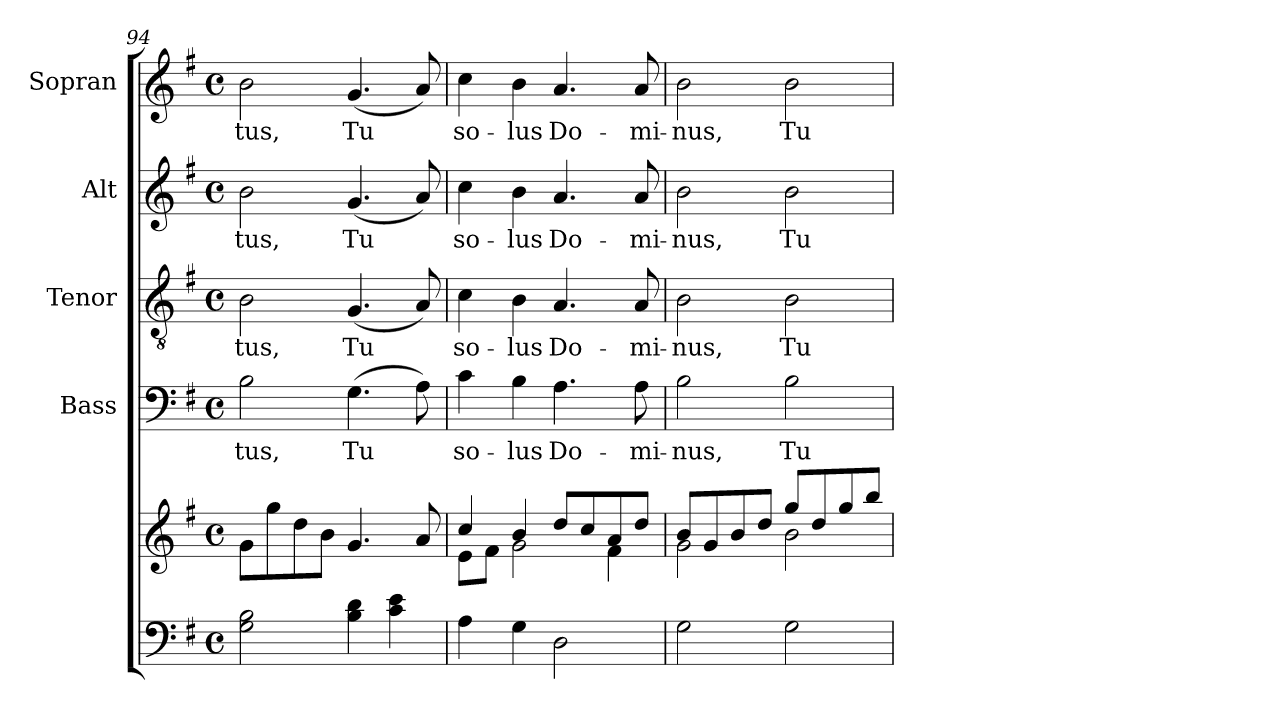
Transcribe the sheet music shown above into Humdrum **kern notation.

**kern	**kern	**kern	**text	**kern	**text	**kern	**text	**kern	**text
*part5	*part5	*part4	*part4	*part3	*part3	*part2	*part2	*part1	*part1
*staff6	*staff5	*staff4	*staff4	*staff3	*staff3	*staff2	*staff2	*staff1	*staff1
*	*	*I"Bass	*	*I"Tenor	*	*I"Alt	*	*I"Sopran	*
*	*	*I'B.	*	*I'T.	*	*I'A.	*	*I'S.	*
*clefF4	*clefG2	*clefF4	*	*clefGv2	*	*clefG2	*	*clefG2	*
*k[f#]	*k[f#]	*k[f#]	*	*k[f#]	*	*k[f#]	*	*k[f#]	*
*G:	*G:	*G:	*	*G:	*	*G:	*	*G:	*
*M4/4	*M4/4	*M4/4	*	*M4/4	*	*M4/4	*	*M4/4	*
*met(c)	*met(c)	*met(c)	*	*met(c)	*	*met(c)	*	*met(c)	*
=94	=94	=94	=94	=94	=94	=94	=94	=94	=94
!	!	!	!LO:LY:b	!	!LO:LY:b	!	!LO:LY:b	!	!LO:LY:b
2G\ 2B\	8g\L	2B\	-tus,	2B\	-tus,	2b\	-tus,	2b\	-tus,
.	8gg\	.	.	.	.	.	.	.	.
.	8dd\	.	.	.	.	.	.	.	.
.	8b\J	.	.	.	.	.	.	.	.
!	!	!	!LO:LY:b	!	!LO:LY:b	!	!LO:LY:b	!	!LO:LY:b
4B\ 4d\	4.g/	(>4.G\	Tu	(<4.G/	Tu	(<4.g/	Tu	(<4.g/	Tu
4c\ 4e\	.	.	.	.	.	.	.	.	.
.	8a/	8A\)	.	8A/)	.	8a/)	.	8a/)	.
!!LO:PB:g=z
=95	=95	=95	=95	=95	=95	=95	=95	=95	=95
*	*^	*	*	*	*	*	*	*	*
!	!	!	!	!LO:LY:b	!	!LO:LY:b	!	!LO:LY:b	!	!LO:LY:b
4A\	4cc/	8e\L	4c\	so-	4c\	so-	4cc\	so-	4cc\	so-
.	.	8f#\J	.	.	.	.	.	.	.	.
!	!	!	!	!LO:LY:b	!	!LO:LY:b	!	!LO:LY:b	!	!LO:LY:b
4G\	4b/	2g\	4B\	-lus	4B\	-lus	4b\	-lus	4b\	-lus
!	!	!	!	!LO:LY:b	!	!LO:LY:b	!	!LO:LY:b	!	!LO:LY:b
2D\	8dd/L	.	4.A\	Do-	4.A/	Do-	4.a/	Do-	4.a/	Do-
.	8cc/	.	.	.	.	.	.	.	.	.
.	8a/	4f#\	.	.	.	.	.	.	.	.
!	!	!	!	!LO:LY:b	!	!LO:LY:b	!	!LO:LY:b	!	!LO:LY:b
.	8dd/J	.	8A\	-mi-	8A/	-mi-	8a/	-mi-	8a/	-mi-
=96	=96	=96	=96	=96	=96	=96	=96	=96	=96	=96
!	!	!	!	!LO:LY:b	!	!LO:LY:b	!	!LO:LY:b	!	!LO:LY:b
2G\	8b/L	2g\	2B\	-nus,	2B\	-nus,	2b\	-nus,	2b\	-nus,
.	8g/	.	.	.	.	.	.	.	.	.
.	8b/	.	.	.	.	.	.	.	.	.
.	8dd/J	.	.	.	.	.	.	.	.	.
!	!	!	!	!LO:LY:b	!	!LO:LY:b	!	!LO:LY:b	!	!LO:LY:b
2G\	8gg/L	2b\	2B\	Tu	2B\	Tu	2b\	Tu	2b\	Tu
.	8dd/	.	.	.	.	.	.	.	.	.
.	8gg/	.	.	.	.	.	.	.	.	.
.	8bb/J	.	.	.	.	.	.	.	.	.
*	*v	*v	*	*	*	*	*	*	*	*
=	=	=	=	=	=	=	=	=	=
*-	*-	*-	*-	*-	*-	*-	*-	*-	*-
